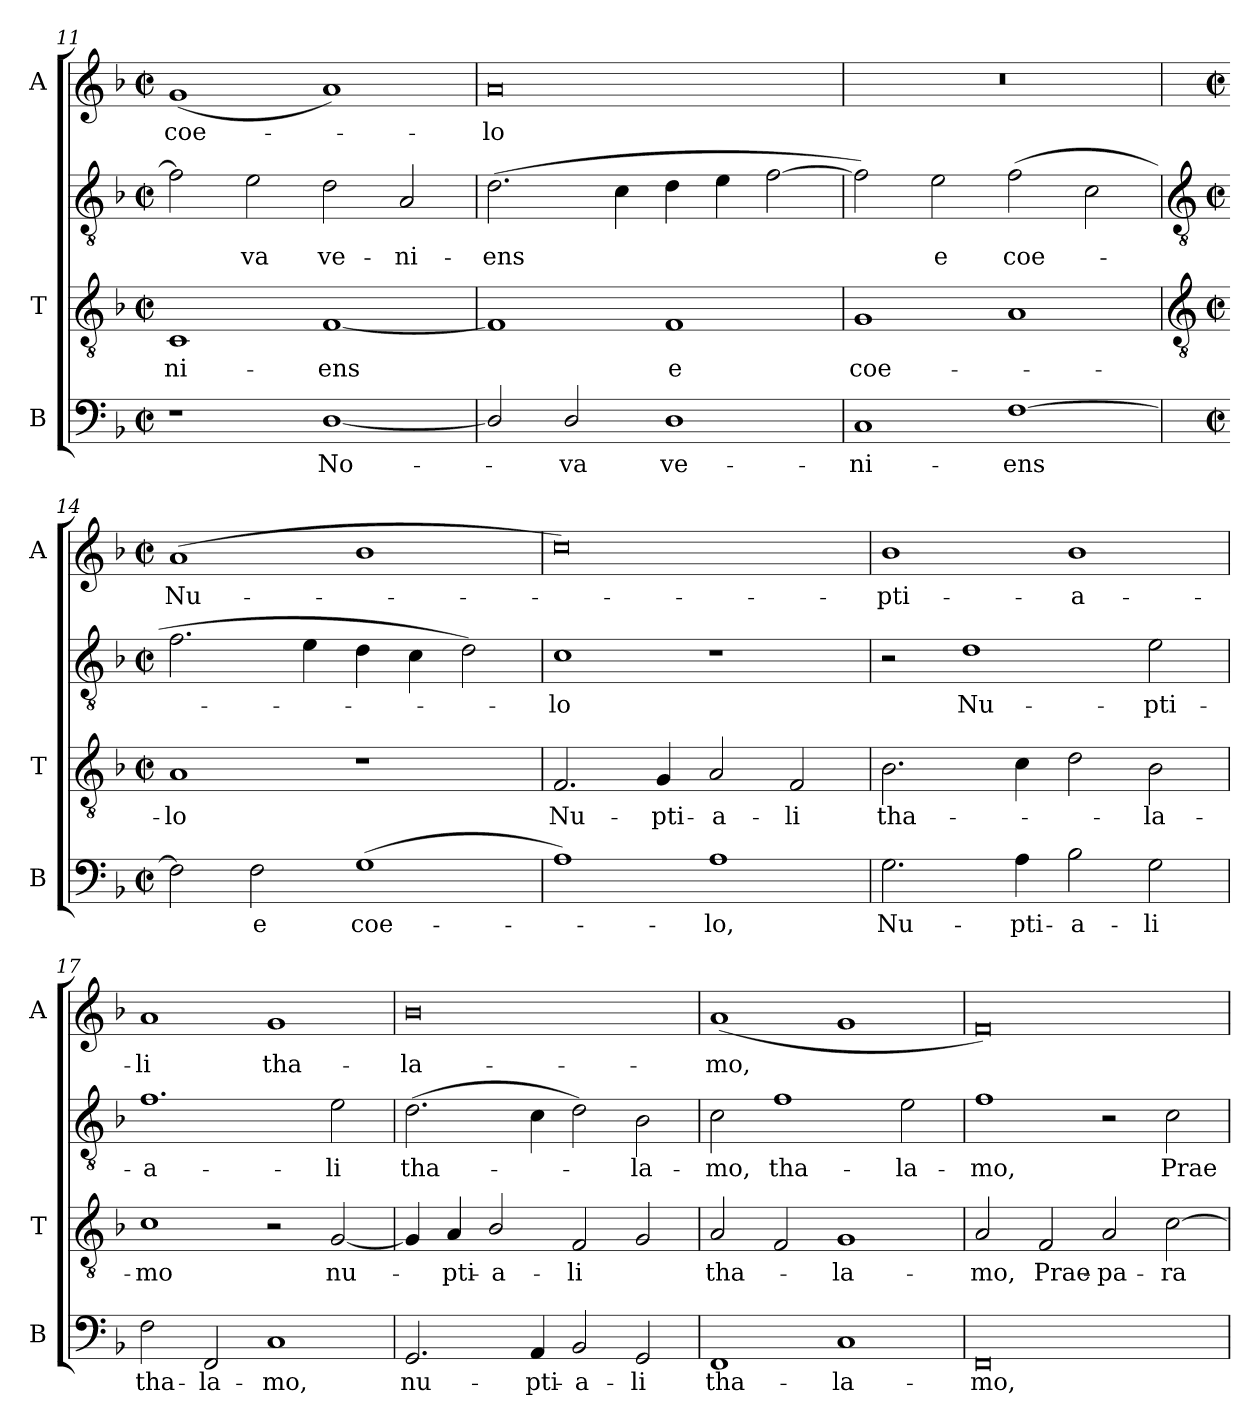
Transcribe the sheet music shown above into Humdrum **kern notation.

**kern	**text	**kern	**text	**kern	**text	**kern	**text
*part3	*part3	*part2	*part2	*part2	*part2	*part1	*part1
*staff4	*staff4	*staff3	*staff3	*staff2	*staff2	*staff1	*staff1
*I"B	*	*I"T	*	*	*	*I"A	*
*I'B	*	*I'T	*	*	*	*I'A	*
*clefF4	*	*clefGv2	*	*clefGv2	*	*clefG2	*
*k[b-]	*	*k[b-]	*	*k[b-]	*	*k[b-]	*
*F:	*	*F:	*	*F:	*	*F:	*
*M4/2	*	*M4/2	*	*M4/2	*	*M4/2	*
*met(c|)	*	*met(c|)	*	*met(c|)	*	*met(c|)	*
=11	=11	=11	=11	=11	=11	=11	=11
!	!	!	!LO:LY:b	!	!	!	!LO:LY:b
1r	.	1C	-ni-	2f]	.	(<1g	coe-
!	!	!	!	!	!LO:LY:b	!	!
.	.	.	.	2e	-va	.	.
!	!LO:LY:b	!	!LO:LY:b	!	!LO:LY:b	!	!
[1D/	No-	[1F	-ens	2d	ve-	1a)	.
!	!	!	!	!	!LO:LY:b	!	!
.	.	.	.	2A	-ni-	.	.
=12	=12	=12	=12	=12	=12	=12	=12
!	!	!	!	!	!LO:LY:b	!	!LO:LY:b
2D/]	.	1F]	.	(>2.d	ens	0a	lo
!	!LO:LY:b	!	!	!	!	!	!
2D/	va	.	.	.	.	.	.
.	.	.	.	4c	.	.	.
!	!LO:LY:b	!	!LO:LY:b	!	!	!	!
1D	ve-	1F	e	4d	.	.	.
.	.	.	.	4e	.	.	.
.	.	.	.	[2f	.	.	.
=13	=13	=13	=13	=13	=13	=13	=13
!	!LO:LY:b	!	!LO:LY:b	!	!	!	!
1C	-ni-	1G	coe-	2f])	.	0r	.
!	!	!	!	!	!LO:LY:b	!	!
.	.	.	.	2e	e	.	.
!	!LO:LY:b	!	!	!	!LO:LY:b	!	!
[1F	-ens	1A	.	(>2f	coe-	.	.
.	.	.	.	2c	.	.	.
!!LO:LB:g=z
=14	=14	=14	=14	=14	=14	=14	=14
*	*	*clefGv2	*	*clefGv2	*	*	*
*M4/2	*	*M4/2	*	*M4/2	*	*M4/2	*
*met(c|)	*	*met(c|)	*	*met(c|)	*	*met(c|)	*
!	!	!	!LO:LY:b	!	!	!	!LO:LY:b
2F]	.	1A	lo	2.f	.	(<1a	Nu-
!	!LO:LY:b	!	!	!	!	!	!
2F	e	.	.	.	.	.	.
.	.	.	.	4e	.	.	.
!	!LO:LY:b	!	!	!	!	!	!
(>1G	coe-	1r	.	4d	.	1b-	.
.	.	.	.	4c	.	.	.
.	.	.	.	2d)	.	.	.
=15	=15	=15	=15	=15	=15	=15	=15
!	!	!	!LO:LY:b	!	!LO:LY:b	!	!
1A)	.	2.F	Nu-	1c	lo	0cc)	.
!	!	!	!LO:LY:b	!	!	!	!
.	.	4G	-pti-	.	.	.	.
!	!LO:LY:b	!	!LO:LY:b	!	!	!	!
1A	lo,	2A	-a-	1r	.	.	.
!	!	!	!LO:LY:b	!	!	!	!
.	.	2F	-li	.	.	.	.
=16	=16	=16	=16	=16	=16	=16	=16
!	!LO:LY:b	!	!LO:LY:b	!	!	!	!LO:LY:b
2.G	Nu-	2.B-	-tha-	2r	.	1b-	pti-
!	!	!	!	!	!LO:LY:b	!	!
.	.	.	.	1d	Nu-	.	.
!	!LO:LY:b	!	!	!	!	!	!
4A	-pti-	4c	.	.	.	.	.
!	!LO:LY:b	!	!	!	!	!	!LO:LY:b
2B-	-a-	2d	.	.	.	1b-	-a-
!	!LO:LY:b	!	!LO:LY:b	!	!LO:LY:b	!	!
2G	-li	2B-	la-	2e	-pti-	.	.
=17	=17	=17	=17	=17	=17	=17	=17
!	!LO:LY:b	!	!LO:LY:b	!	!LO:LY:b	!	!LO:LY:b
2F	tha-	1c	mo	1.f	-a-	1a	-li
!	!LO:LY:b	!	!	!	!	!	!
2FF	-la-	.	.	.	.	.	.
!	!LO:LY:b	!	!	!	!	!	!LO:LY:b
1C	-mo,	2r	.	.	.	1g	tha-
!	!	!	!LO:LY:b	!	!LO:LY:b	!	!
.	.	[2G	nu-	2e	-li	.	.
=18	=18	=18	=18	=18	=18	=18	=18
!	!LO:LY:b	!	!	!	!LO:LY:b	!	!LO:LY:b
2.GG	nu-	4G]	.	(>2.d	tha-	0b-	-la-
!	!	!	!LO:LY:b	!	!	!	!
.	.	4A	-pti-	.	.	.	.
!	!	!	!LO:LY:b	!	!	!	!
.	.	2B-/	-a-	.	.	.	.
!	!LO:LY:b	!	!	!	!	!	!
4AA	-pti-	.	.	4c	.	.	.
!	!LO:LY:b	!	!LO:LY:b	!	!	!	!
2BB-	-a-	2F	-li	2d)	.	.	.
!	!LO:LY:b	!	!	!	!LO:LY:b	!	!
2GG	-li	2G	.	2B-	la-	.	.
=19	=19	=19	=19	=19	=19	=19	=19
!	!LO:LY:b	!	!LO:LY:b	!	!LO:LY:b	!	!LO:LY:b
1FF	tha-	2A	-tha-	2c	mo,	(<1a	-mo,
!	!	!	!	!	!LO:LY:b	!	!
.	.	2F	.	1f	tha-	.	.
!	!LO:LY:b	!	!LO:LY:b	!	!	!	!
1C	-la-	1G	la-	.	.	1g	.
!	!	!	!	!	!LO:LY:b	!	!
.	.	.	.	2e	-la-	.	.
=20	=20	=20	=20	=20	=20	=20	=20
!	!LO:LY:b	!	!LO:LY:b	!	!LO:LY:b	!	!
0FF	-mo,	2A	-mo,	1f	-mo,	0f)	.
!	!	!	!LO:LY:b	!	!	!	!
.	.	2F	Prae-	.	.	.	.
!	!	!	!LO:LY:b	!	!	!	!
.	.	2A	-pa-	2r	.	.	.
!	!	!	!LO:LY:b	!	!LO:LY:b	!	!
.	.	[2c	-ra-	2c	Prae-	.	.
=	=	=	=	=	=	=	=
*-	*-	*-	*-	*-	*-	*-	*-
